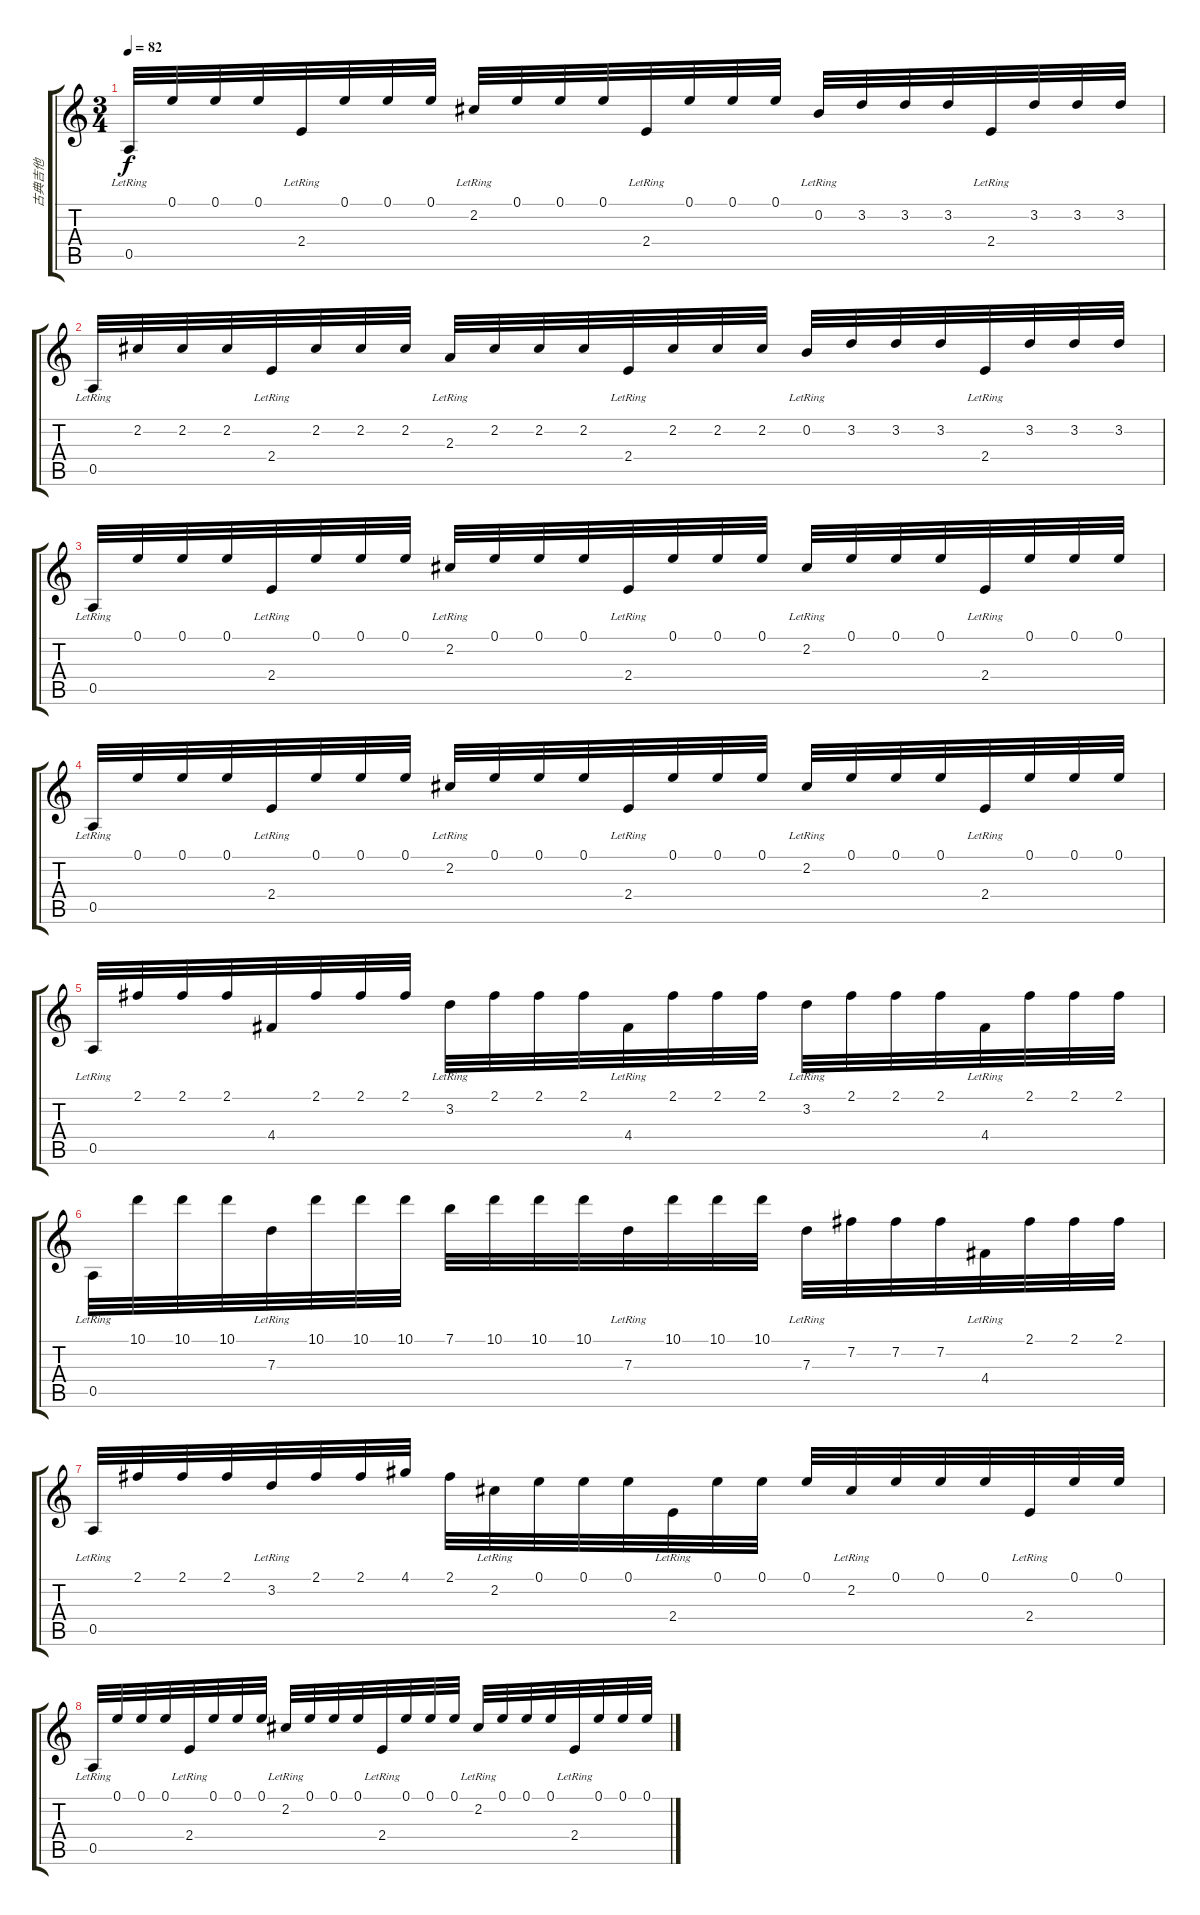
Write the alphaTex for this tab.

\track ("古典吉他" "古典吉他") {instrument acousticguitarnylon}
\staff {score tabs}
\tuning (E4 B3 G3 D3 A2 E2) {hide}
\ts (3 4)
\tempo 82
\clef g2
\ks c
0.5{lr}.32{dy f} 0.1.32 0.1.32 0.1.32 2.4{lr}.32 0.1.32 0.1.32 0.1.32 2.2{lr}.32 0.1.32 0.1.32 0.1.32 2.4{lr}.32 0.1.32 0.1.32 0.1.32 0.2{lr}.32 3.2.32 3.2.32 3.2.32 2.4{lr}.32 3.2.32 3.2.32 3.2.32 |
0.5{lr}.32 2.2.32 2.2.32 2.2.32 2.4{lr}.32 2.2.32 2.2.32 2.2.32 2.3{lr}.32 2.2.32 2.2.32 2.2.32 2.4{lr}.32 2.2.32 2.2.32 2.2.32 0.2{lr}.32 3.2.32 3.2.32 3.2.32 2.4{lr}.32 3.2.32 3.2.32 3.2.32 |
0.5{lr}.32 0.1.32 0.1.32 0.1.32 2.4{lr}.32 0.1.32 0.1.32 0.1.32 2.2{lr}.32 0.1.32 0.1.32 0.1.32 2.4{lr}.32 0.1.32 0.1.32 0.1.32 2.2{lr}.32 0.1.32 0.1.32 0.1.32 2.4{lr}.32 0.1.32 0.1.32 0.1.32 |
0.5{lr}.32 0.1.32 0.1.32 0.1.32 2.4{lr}.32 0.1.32 0.1.32 0.1.32 2.2{lr}.32 0.1.32 0.1.32 0.1.32 2.4{lr}.32 0.1.32 0.1.32 0.1.32 2.2{lr}.32 0.1.32 0.1.32 0.1.32 2.4{lr}.32 0.1.32 0.1.32 0.1.32 |
0.5{lr}.32 2.1.32 2.1.32 2.1.32 4.4.32 2.1.32 2.1.32 2.1.32 3.2{lr}.32 2.1.32 2.1.32 2.1.32 4.4{lr}.32 2.1.32 2.1.32 2.1.32 3.2{lr}.32 2.1.32 2.1.32 2.1.32 4.4{lr}.32 2.1.32 2.1.32 2.1.32 |
0.5{lr}.32 10.1.32 10.1.32 10.1.32 7.3{lr}.32 10.1.32 10.1.32 10.1.32 7.1.32 10.1.32 10.1.32 10.1.32 7.3{lr}.32 10.1.32 10.1.32 10.1.32 7.3{lr}.32 7.2.32 7.2.32 7.2.32 4.4{lr}.32 2.1.32 2.1.32 2.1.32 |
0.5{lr}.32 2.1.32 2.1.32 2.1.32 3.2{lr}.32 2.1.32 2.1.32 4.1.32 2.1.32 2.2{lr}.32 0.1.32 0.1.32 0.1.32 2.4{lr}.32 0.1.32 0.1.32 0.1.32 2.2{lr}.32 0.1.32 0.1.32 0.1.32 2.4{lr}.32 0.1.32 0.1.32 |
0.5{lr}.32 0.1.32 0.1.32 0.1.32 2.4{lr}.32 0.1.32 0.1.32 0.1.32 2.2{lr}.32 0.1.32 0.1.32 0.1.32 2.4{lr}.32 0.1.32 0.1.32 0.1.32 2.2{lr}.32 0.1.32 0.1.32 0.1.32 2.4{lr}.32 0.1.32 0.1.32 0.1.32
